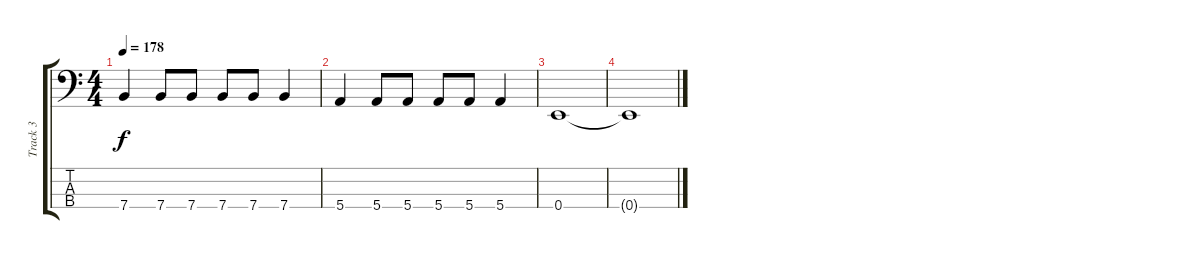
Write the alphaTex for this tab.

\track ("Track 3" "Track 3") {instrument electricbasspick}
\staff {score tabs}
\tuning (G2 D2 A1 E1) {hide}
\ts (4 4)
\tempo 178
\clef f4
\ks c
7.4.4{dy f} 7.4.8 7.4.8 7.4.8 7.4.8 7.4.4 |
5.4.4 5.4.8 5.4.8 5.4.8 5.4.8 5.4.4 |
0.4.1 |
0.4{t}.1
